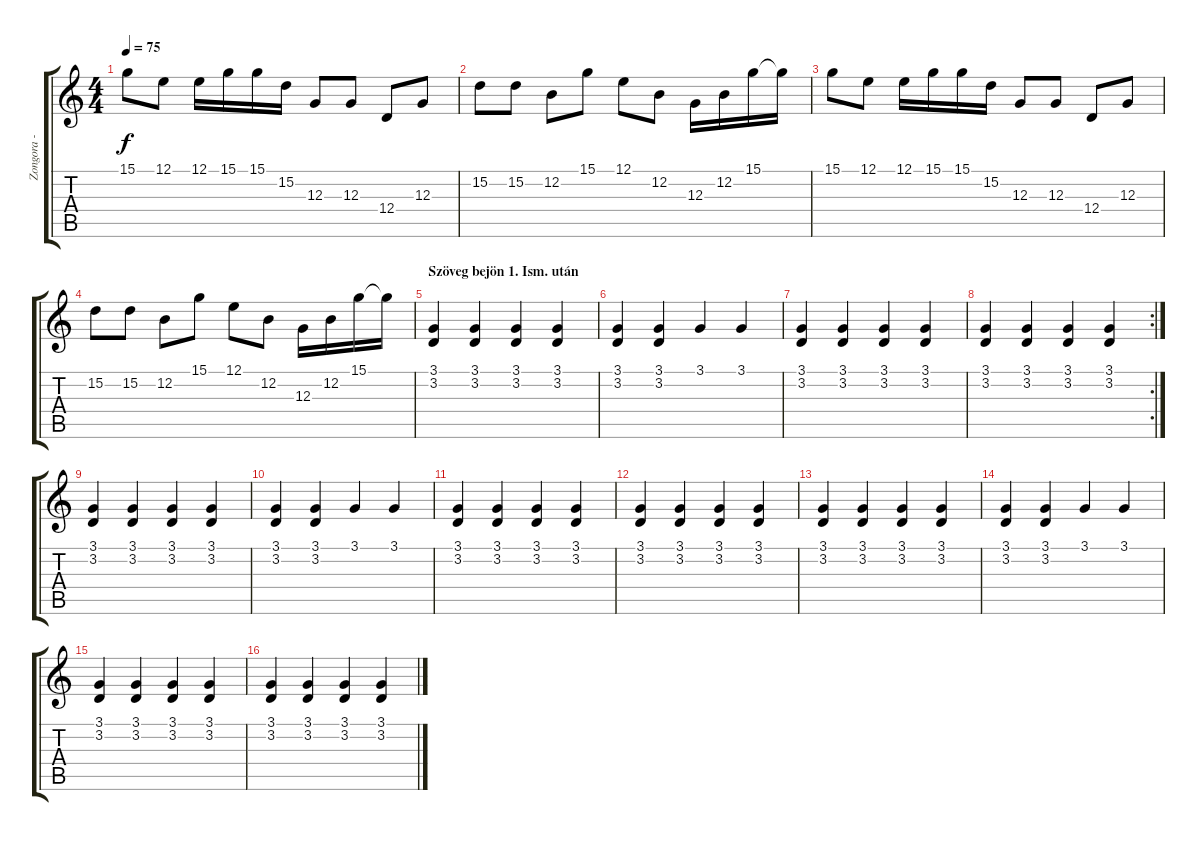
\track ("Zongora - Jobb Kéz" "Zongora - ") {instrument acousticgrandpiano}
\staff {score tabs}
\tuning (E4 B3 G3 D3 A2 E2) {hide}
\ts (4 4)
\tempo 75
\clef g2
\ks c
15.1.8{dy f instrument acousticgrandpiano} 12.1.8 12.1.16 15.1.16 15.1.16 15.2.16 12.3.8 12.3.8 12.4.8 12.3.8 |
15.2.8 15.2.8 12.2.8 15.1.8 12.1.8 12.2.8 12.3.16 12.2.16 15.1.16 15.1{t}.16 |
15.1.8 12.1.8 12.1.16 15.1.16 15.1.16 15.2.16 12.3.8 12.3.8 12.4.8 12.3.8 |
15.2.8 15.2.8 12.2.8 15.1.8 12.1.8 12.2.8 12.3.16 12.2.16 15.1.16 15.1{t}.16 |
\section ("" "Szöveg bejön 1. Ism. után")
(3.1 3.2).4 (3.1 3.2).4 (3.1 3.2).4 (3.1 3.2).4 |
(3.1 3.2).4 (3.1 3.2).4 3.1.4 3.1.4 |
(3.1 3.2).4 (3.1 3.2).4 (3.1 3.2).4 (3.1 3.2).4 |
\rc 2
(3.1 3.2).4 (3.1 3.2).4 (3.1 3.2).4 (3.1 3.2).4 |
(3.1 3.2).4 (3.1 3.2).4 (3.1 3.2).4 (3.1 3.2).4 |
(3.1 3.2).4 (3.1 3.2).4 3.1.4 3.1.4 |
(3.1 3.2).4 (3.1 3.2).4 (3.1 3.2).4 (3.1 3.2).4 |
(3.1 3.2).4 (3.1 3.2).4 (3.1 3.2).4 (3.1 3.2).4 |
(3.1 3.2).4 (3.1 3.2).4 (3.1 3.2).4 (3.1 3.2).4 |
(3.1 3.2).4 (3.1 3.2).4 3.1.4 3.1.4 |
(3.1 3.2).4 (3.1 3.2).4 (3.1 3.2).4 (3.1 3.2).4 |
(3.1 3.2).4 (3.1 3.2).4 (3.1 3.2).4 (3.1 3.2).4
